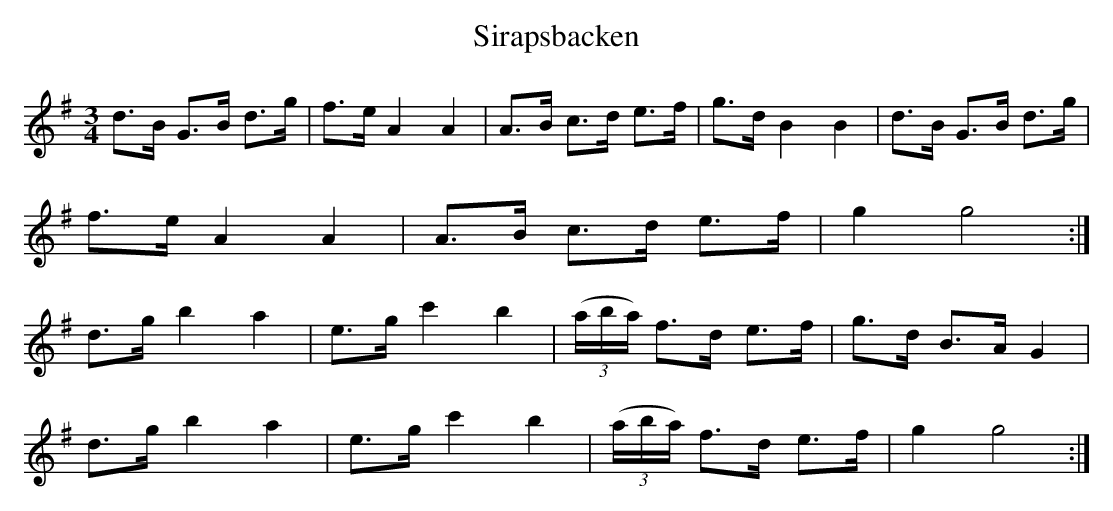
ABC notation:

X:1
T: Sirapsbacken
M: 3/4
L: 1/16
K: G
O:H lln s, V sterbotten
d2>B2 G2>B2 d2>g2 | f2>e2 A4 A4 | A2>B2 c2>d2 e2>f2 | g2>d2 B4 B4 | d2>B2 G2>B2 d2>g2 |
f2>e2 A4 A4 | A2>B2 c2>d2 e2>f2 | g4 g8 :|
d2>g2 b4 a4|e2>g2 c'4 b4 | ((3aba) f2>d2 e2>f2 | g2>d2 B2>A2 G4 |
d2>g2 b4 a4|e2>g2 c'4 b4 | ((3aba) f2>d2 e2>f2 | g4 g8 :|
